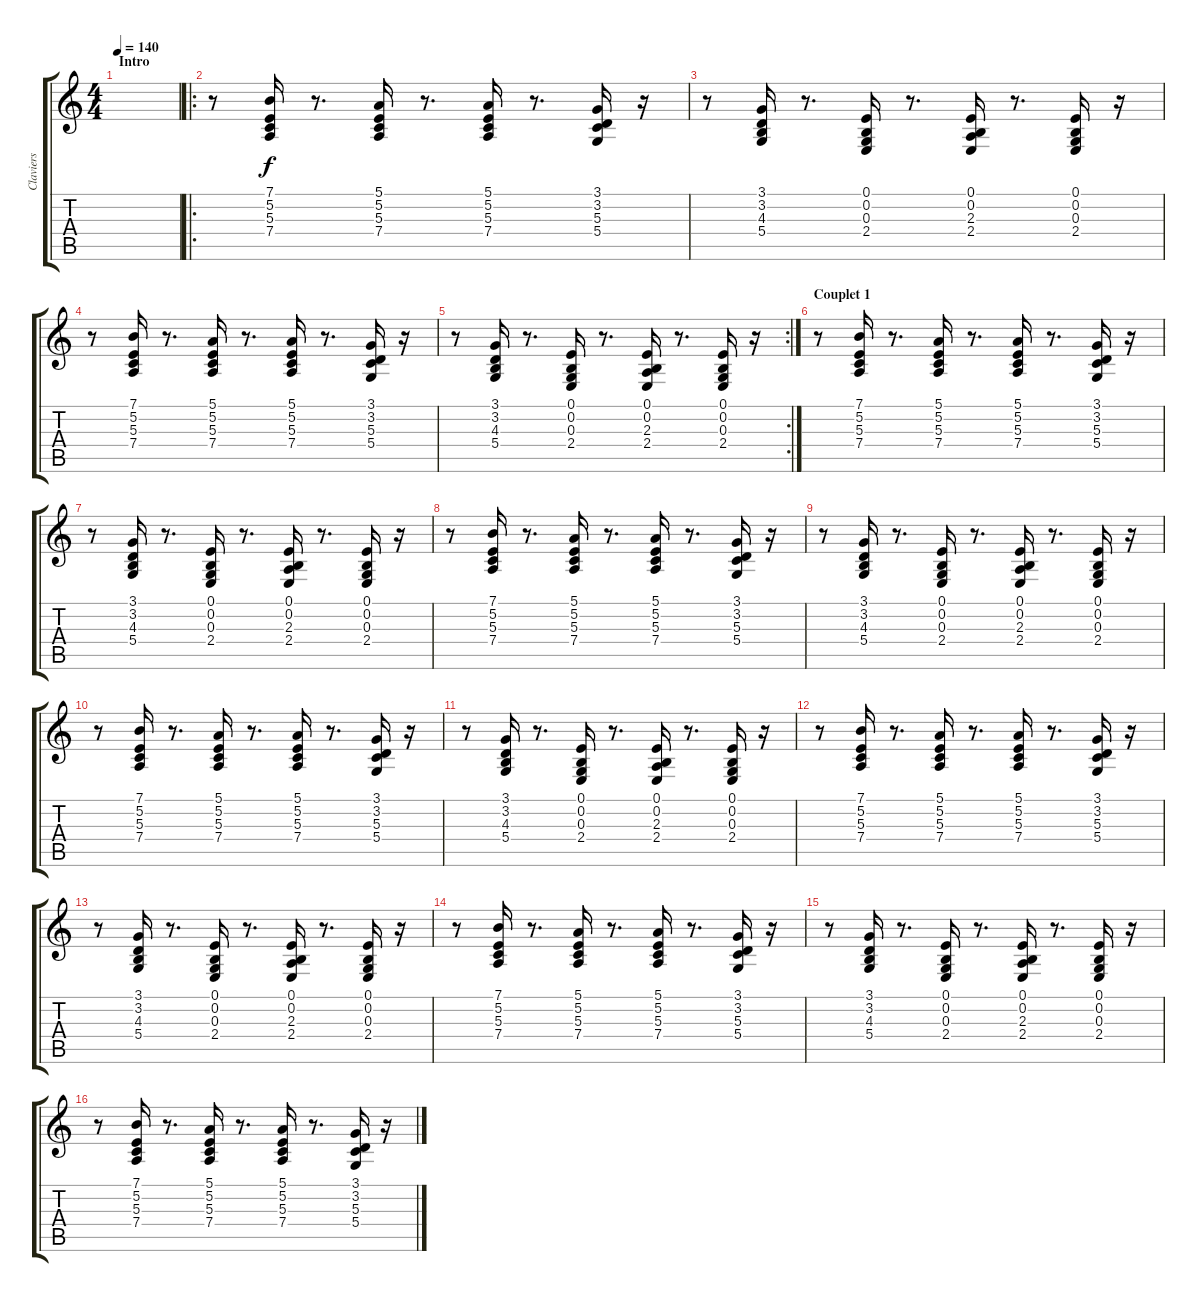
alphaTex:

\track ("Claviers" "Claviers") {instrument stringensemble1}
\staff {score tabs}
\tuning (E4 B3 G3 D3 A2 E2) {hide}
\ts (4 4)
\section ("" "Intro")
\tempo 140
\clef g2
\ks c
|
\ro
r.8 (7.1 5.2 5.3 7.4).16 r.8{d} (5.1 5.2 5.3 7.4).16 r.8{d} (5.1 5.2 5.3 7.4).16 r.8{d} (3.1 3.2 5.3 5.4).16 r.16 |
r.8 (3.1 3.2 4.3 5.4).16 r.8{d} (0.1 0.2 0.3 2.4).16 r.8{d} (0.1 0.2 2.3 2.4).16 r.8{d} (0.1 0.2 0.3 2.4).16 r.16 |
r.8 (7.1 5.2 5.3 7.4).16 r.8{d} (5.1 5.2 5.3 7.4).16 r.8{d} (5.1 5.2 5.3 7.4).16 r.8{d} (3.1 3.2 5.3 5.4).16 r.16 |
\rc 2
r.8 (3.1 3.2 4.3 5.4).16 r.8{d} (0.1 0.2 0.3 2.4).16 r.8{d} (0.1 0.2 2.3 2.4).16 r.8{d} (0.1 0.2 0.3 2.4).16 r.16 |
\section ("" "Couplet 1")
r.8 (7.1 5.2 5.3 7.4).16 r.8{d} (5.1 5.2 5.3 7.4).16 r.8{d} (5.1 5.2 5.3 7.4).16 r.8{d} (3.1 3.2 5.3 5.4).16 r.16 |
r.8 (3.1 3.2 4.3 5.4).16 r.8{d} (0.1 0.2 0.3 2.4).16 r.8{d} (0.1 0.2 2.3 2.4).16 r.8{d} (0.1 0.2 0.3 2.4).16 r.16 |
r.8 (7.1 5.2 5.3 7.4).16 r.8{d} (5.1 5.2 5.3 7.4).16 r.8{d} (5.1 5.2 5.3 7.4).16 r.8{d} (3.1 3.2 5.3 5.4).16 r.16 |
r.8 (3.1 3.2 4.3 5.4).16 r.8{d} (0.1 0.2 0.3 2.4).16 r.8{d} (0.1 0.2 2.3 2.4).16 r.8{d} (0.1 0.2 0.3 2.4).16 r.16 |
r.8 (7.1 5.2 5.3 7.4).16 r.8{d} (5.1 5.2 5.3 7.4).16 r.8{d} (5.1 5.2 5.3 7.4).16 r.8{d} (3.1 3.2 5.3 5.4).16 r.16 |
r.8 (3.1 3.2 4.3 5.4).16 r.8{d} (0.1 0.2 0.3 2.4).16 r.8{d} (0.1 0.2 2.3 2.4).16 r.8{d} (0.1 0.2 0.3 2.4).16 r.16 |
r.8 (7.1 5.2 5.3 7.4).16 r.8{d} (5.1 5.2 5.3 7.4).16 r.8{d} (5.1 5.2 5.3 7.4).16 r.8{d} (3.1 3.2 5.3 5.4).16 r.16 |
r.8 (3.1 3.2 4.3 5.4).16 r.8{d} (0.1 0.2 0.3 2.4).16 r.8{d} (0.1 0.2 2.3 2.4).16 r.8{d} (0.1 0.2 0.3 2.4).16 r.16 |
r.8 (7.1 5.2 5.3 7.4).16 r.8{d} (5.1 5.2 5.3 7.4).16 r.8{d} (5.1 5.2 5.3 7.4).16 r.8{d} (3.1 3.2 5.3 5.4).16 r.16 |
r.8 (3.1 3.2 4.3 5.4).16 r.8{d} (0.1 0.2 0.3 2.4).16 r.8{d} (0.1 0.2 2.3 2.4).16 r.8{d} (0.1 0.2 0.3 2.4).16 r.16 |
r.8 (7.1 5.2 5.3 7.4).16 r.8{d} (5.1 5.2 5.3 7.4).16 r.8{d} (5.1 5.2 5.3 7.4).16 r.8{d} (3.1 3.2 5.3 5.4).16 r.16
